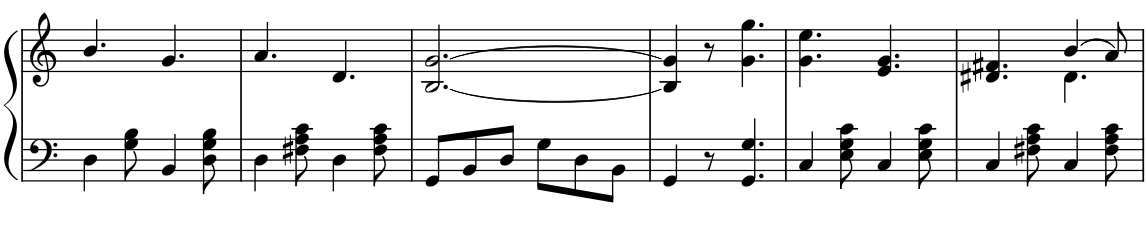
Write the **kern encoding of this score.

**kern	**kern
*part1	*part1
*staff2	*staff1
*I"Piano	*
*I'Pno.	*
!!LO:PB:g=z
*clefF4	*clefG2
*k[]	*k[]
*C:	*C:
*M6/8	*M6/8
=52	=52
4D\	4.b/
8G\ 8B\	.
4BB/	4.g/
8D\ 8G\ 8B\	.
=53	=53
4D\	4.a/
8F#X\ 8A\ 8c\	.
4D\	4.d/
8F#\ 8A\ 8c\	.
=54	=54
8GG/L	[2.B/ [2.g/
8BB/	.
8D/J	.
8G\L	.
8D\	.
8BB\J	.
=55	=55
4GG/	4B/] 4g/]
8r	8r
4.GG/ 4.G/	4.g\ 4.gg\
=56	=56
4C/	4.g\ 4.ee\
8E\ 8G\ 8c\	.
4C/	4.e/ 4.g/
8E\ 8G\ 8c\	.
=57	=57
*	*^
4C/	4.d#X/ 4.f#X/	4.ryy
8F#X\ 8A\ 8c\	.	.
4C/	(4b/	4.d#\
8F#\ 8A\ 8c\	8a/)	.
*	*v	*v
=	=
*-	*-
